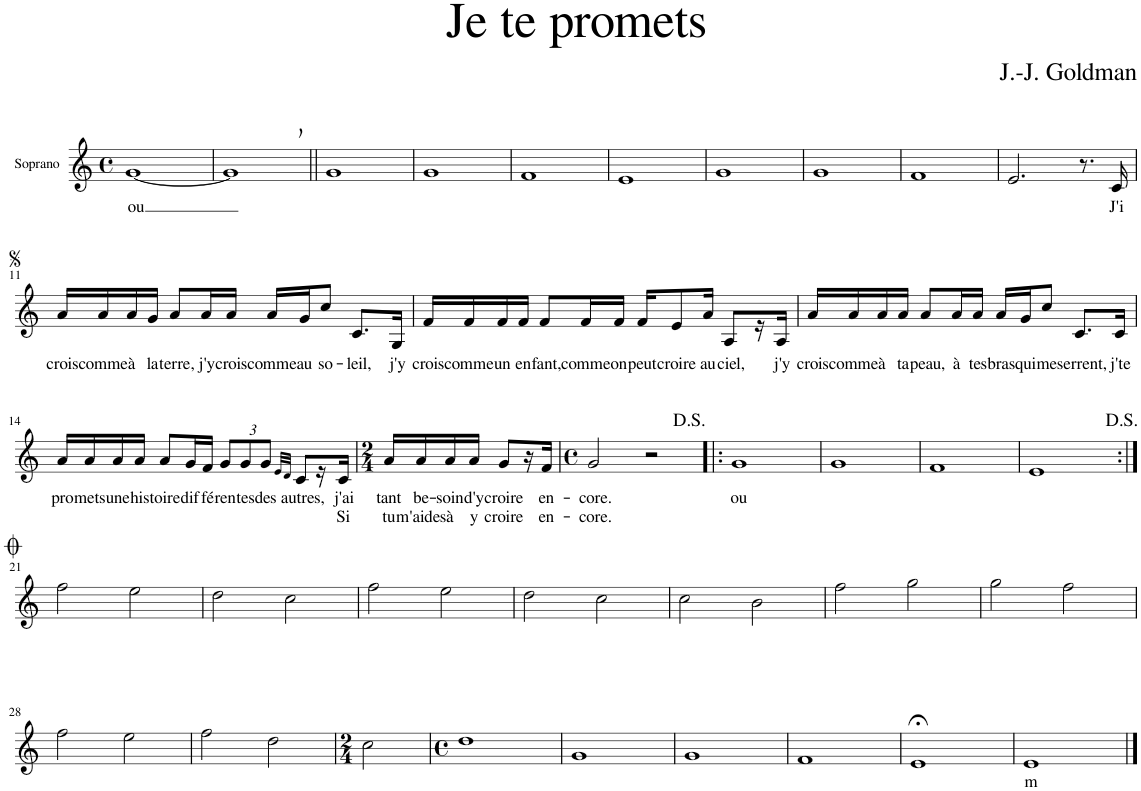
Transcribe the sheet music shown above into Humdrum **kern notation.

**kern	**text	**text
*part1	*part1	*part1
*staff1	*staff1	*staff1
*I"Soprano	*	*
*clefG2	*	*
*k[]	*	*
*M4/4	*	*
*met(c)	*	*
=1	=1	=1
!	!LO:LY:b	!
[1g	ou	.
=2	=2	=2
1g,]	.	.
=3||	=3||	=3||
1g	.	.
=4	=4	=4
1g	.	.
=5	=5	=5
1f	.	.
=6	=6	=6
1e	.	.
=7	=7	=7
1g	.	.
=8	=8	=8
1g	.	.
=9	=9	=9
1f	.	.
=10	=10	=10
2.e/	.	.
8.r	.	.
!	!LO:LY:b	!
16c/	J'i	.
!!LO:LB:g=z
=11	=11	=11
!	!LO:LY:b	!
16a/LL	crois	.
!	!LO:LY:b	!
16a/	comme	.
!	!LO:LY:b	!
16a/	à	.
!	!LO:LY:b	!
16g/JJ	la	.
!	!LO:LY:b	!
8a/L	terre,	.
!	!LO:LY:b	!
16a/L	j'y	.
!	!LO:LY:b	!
16a/JJ	crois	.
!	!LO:LY:b	!
16a/LL	comme	.
!	!LO:LY:b	!
16g/J	au	.
!	!LO:LY:b	!
8cc/J	so-	.
!	!LO:LY:b	!
8.c/L	-leil,	.
!	!LO:LY:b	!
16G/Jk	j'y	.
=12	=12	=12
!	!LO:LY:b	!
16f/LL	crois	.
!	!LO:LY:b	!
16f/	comme	.
!	!LO:LY:b	!
16f/	un	.
!	!LO:LY:b	!
16f/JJ	en-	.
!	!LO:LY:b	!
8f/L	-fant,	.
!	!LO:LY:b	!
16f/L	comme	.
!	!LO:LY:b	!
16f/JJ	on	.
!	!LO:LY:b	!
16f/KL	peut	.
!	!LO:LY:b	!
8e/	croire	.
!	!LO:LY:b	!
16a/Jk	au	.
!	!LO:LY:b	!
8A/L	ciel,	.
16r	.	.
!	!LO:LY:b	!
16A/JJ	j'y	.
=13	=13	=13
!	!LO:LY:b	!
16a/LL	crois	.
!	!LO:LY:b	!
16a/	comme	.
!	!LO:LY:b	!
16a/	à	.
!	!LO:LY:b	!
16a/JJ	ta	.
!	!LO:LY:b	!
8a/L	peau,	.
!	!LO:LY:b	!
16a/L	à	.
!	!LO:LY:b	!
16a/JJ	tes	.
!	!LO:LY:b	!
16a/LL	bras	.
!	!LO:LY:b	!
16g/J	qui	.
!	!LO:LY:b	!
8cc/J	me	.
!	!LO:LY:b	!
8.c/L	serrent,	.
!	!LO:LY:b	!
16c/Jk	j'te	.
!!LO:LB:g=z
=14	=14	=14
!	!LO:LY:b	!
16a/LL	pro-	.
!	!LO:LY:b	!
16a/	-mets	.
!	!LO:LY:b	!
16a/	une	.
!	!LO:LY:b	!
16a/JJ	his-	.
!	!LO:LY:b	!
8a/L	-toire	.
!	!LO:LY:b	!
16g/L	dif-	.
!	!LO:LY:b	!
16f/JJ	-fé-	.
*Xbrackettup	*	*
!	!LO:LY:b	!
12g/L	-ren-	.
!	!LO:LY:b	!
12g/	-tes	.
!	!LO:LY:b	!
12g/J	des	.
32qe/LLL	.	.
32qd/JJJ	.	.
!	!LO:LY:b	!
8c/L	autres,	.
16r	.	.
!	!LO:LY:b	!LO:LY:b
16c/JJ	j'ai	Si
=15	=15	=15
*M2/4	*	*
!	!LO:LY:b	!LO:LY:b
16a/LL	tant	tu
!	!LO:LY:b	!LO:LY:b
16a/	be-	m'aides
!	!LO:LY:b	!LO:LY:b
16a/	-soin	à
!	!LO:LY:b	!LO:LY:b
16a/JJ	d'y	y
!	!LO:LY:b	!LO:LY:b
8g/L	croire	croire
16r	.	.
!	!LO:LY:b	!LO:LY:b
16f/JJ	en-	en-
=16	=16	=16
*M4/4	*	*
*met(c)	*	*
!	!LO:LY:b	!LO:LY:b
2g/	-core.	-core.
2r	.	.
=17!|:	=17!|:	=17!|:
!	!LO:LY:b	!
1g	ou	.
=18	=18	=18
1g	.	.
=19	=19	=19
1f	.	.
=20	=20	=20
1e	.	.
!!LO:LB:g=z
=21:|!	=21:|!	=21:|!
2ff\	.	.
2ee\	.	.
=22	=22	=22
2dd\	.	.
2cc\	.	.
=23	=23	=23
2ff\	.	.
2ee\	.	.
=24	=24	=24
2dd\	.	.
2cc\	.	.
=25	=25	=25
2cc\	.	.
2b\	.	.
=26	=26	=26
2ff\	.	.
2gg\	.	.
=27	=27	=27
2gg\	.	.
2ff\	.	.
!!LO:LB:g=z
=28	=28	=28
2ff\	.	.
2ee\	.	.
=29	=29	=29
2ff\	.	.
2dd\	.	.
=30	=30	=30
*M2/4	*	*
2cc\	.	.
=31	=31	=31
*M4/4	*	*
*met(c)	*	*
1dd	.	.
=32	=32	=32
1g	.	.
=33	=33	=33
1g	.	.
=34	=34	=34
1f	.	.
=35	=35	=35
1e;<	.	.
=36	=36	=36
!	!LO:LY:b	!
1e	m	.
==	==	==
*-	*-	*-
